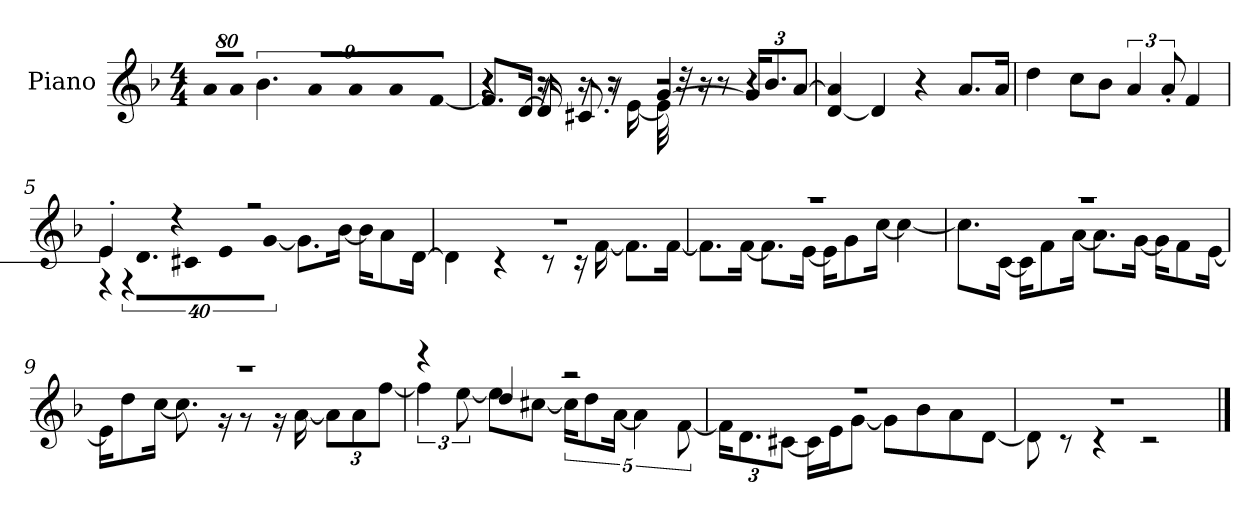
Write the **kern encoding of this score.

**kern
*part1
*staff1
*I"Piano
*I'P-no
*clefG2
*k[b-]
*M4/4
*MM90
=1
!LO:N:vis=8
640%71a/L
!LO:N:vis=8
640%71a/J
9%2.b-\
!LO:N:vis=8
640%71a/L
!LO:N:vis=8
640%71a/
!LO:N:vis=8
640%71a/
!LO:N:vis=8
[640%71f/J
=2
*^
*	*^
8.f/L]	4r	4r
[16d/Jk	.	.
16d/]	8r	16r
16r	.	8.c#X/
8r	16r	.
.	[16e\	.
[4g/	32e\]	2r
.	32r	.
.	16r	.
.	8r	.
*Xbrackettup	*	*
24g/KL]	4r	.
12.b-/	.	.
[12a/J	.	.
*v	*v	*v
=3
[4d/ 4a/]
4d/]
4r
8.a/L
16a/Jk
=4
4dd\
8cc\L
8b-\J
*brackettup
6a/
12a'/
4f/
!!LO:LB:g=z
=5
*^
!	!LO:N:vis=16
4e'/	1920%137r
!	!LO:N:vis=32
.	640%23r
!	!LO:N:vis=16.
.	960%103d\KL
!	!LO:N:vis=8
.	960%137c#X\
4r	.
!	!LO:N:vis=16
.	1920%137e\L
!	!LO:N:vis=16
.	[1920%137g\JJ
2r	8.g\L]
.	[16b-\Jk
.	16b-\KL]
.	8a\
.	[16d\Jk
=6	=6
1r	4d\]
.	4r
.	8r
.	16r
.	[16f\
.	8.f\L]
.	[16f\Jk
=7	=7
1r	8.f\L]
.	[16f\Jk
.	8.f\L]
.	[16e\Jk
.	16e\KL]
.	8g\
.	[16cc\Jk
.	4cc\_
!!LO:LB:g=z	!!
=8	=8
1r	8.cc\L]
.	[16c\Jk
.	16c\KL]
.	8f\
.	[16a\Jk
.	8.a\L]
.	[16g\Jk
.	16g\KL]
.	8f\
.	[16e\Jk
=9	=9
1r	16e\KL]
.	8dd\
.	[16cc\Jk
.	8.cc\]
.	16r
.	8r
.	16r
.	[16a\
*	*Xbrackettup
.	12a\L]
.	12a\
.	[12ff\J
=10	=10
*	*brackettup
4r	6ff\]
.	[12ee\
4dd/	8ee\L]
.	[8cc#X\J
2r	20cc#\KL]
.	10dd\
.	[20a\Jk
.	5a\]
.	[10f\
!!LO:LB:g=z	!!
=11	=11
*	*Xbrackettup
1r	24f\KL]
.	12.d\
.	[12c#X\J
.	16c#\LL]
.	16e\J
.	[8g\J
.	8g\L]
.	8b-\
.	8a\
.	[8d\J
=12	=12
1r	8d\]
.	8r
.	4r
.	2r
*v	*v
==
*-
